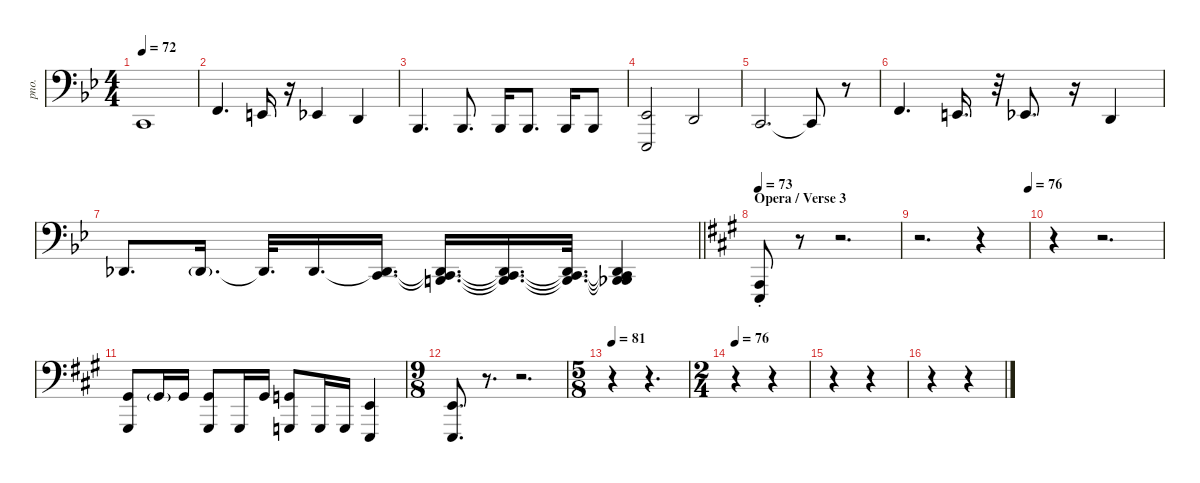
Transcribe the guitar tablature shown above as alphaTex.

\defaultSystemsLayout 4
\hideDynamics
\bracketExtendMode nobrackets
\otherSystemsTrackNameOrientation horizontal
\track ("Piano Bass notes" "pno.") {instrument acousticgrandpiano}
\staff {score}
\tuning (A2 E2 B1 G1 D1 A0 E0)
\ts (4 4)
\tempo 72
\clef f4
\ks bb
10.5{acc forcenatural}.1{dy f beam Up} |
10.4{acc forcenatural}.4{d beam Up} 9.4{acc forcenatural}.16{beam Up} r.16{beam Up} 8.4{acc b}.4{beam Up} 7.4{acc forcenatural}.4{beam Up} |
8.5{acc b}.4{d beam Up} 8.5{acc b}.8{d beam Up} 8.5{acc b}.16{beam Up} 8.5{acc b}.8{d beam Up} 8.5{acc b}.16{beam Up} 8.5{acc b}.8{beam Up} |
(8.4{acc b} 6.6{acc b}).2{beam Up} 7.4{acc forcenatural}.2{beam Up} |
10.5{acc forcenatural}.2{d beam Up} 10.5{t acc forcenatural}.8{beam Up} r.8{beam Up} |
10.4{acc forcenatural}.4{d beam Up} 9.4{acc forcenatural}.16{d beam Up} r.32{beam Up} 8.4{acc b}.8{d beam Up} r.16{beam Up} 7.4{acc forcenatural}.4{beam Up} |
\barLineRight lightlight
11.5{acc b}.8{d beam Up} 11.5{g acc b}.16{d dy mf beam Up} 11.5{t acc b}.32{d dy f beam Up} 6.4{acc b}.16{d beam Up} (10.5{acc forcenatural} 6.4{t acc b}).16{d beam Up} (6.4{t acc b} 10.5{t acc forcenatural} 14.6{acc forcenatural}).16{d beam Up} (6.4{t acc b} 10.5{t acc forcenatural} 14.6{t acc forcenatural}).16{d dy mf beam Up} (6.4{t acc b} 10.5{t acc forcenatural} 14.6{t acc forcenatural}).32{d dy f beam Up} (6.4{t acc b} 10.5{t acc forcenatural} 14.6{t acc forcenatural} 18.7{acc b}).4{beam Up} |
\section ("" "Opera / Verse 3")
\tempo 73
\ks a
(7.5{st acc forcenatural} 7.6{st acc forcenatural}).8{beam Up} r.8{beam Up} r.2{d beam Up} |
\tempo (76 1)
r.2{d beam Down} r.4{beam Down} |
r.4{beam Down} r.2{d beam Down} |
(9.3{acc #} 6.5{acc #}).8{beam Up} 9.3{g acc #}.16{dy mf beam Up} 9.3{acc #}.16{dy f beam Up} (9.3{acc #} 6.5{acc #}).8{beam Up} 6.5{acc #}.16{beam Up} 9.3{acc #}.16{beam Up} (8.3{acc forcenatural} 5.5{acc forcenatural}).8{beam Up} 5.5{acc forcenatural}.16{beam Up} 5.5{acc forcenatural}.16{beam Up} (9.4{acc forcenatural} 7.6{acc forcenatural}).4{beam Up} |
\ts (9 8)
\beaming (8 3 3 3)
(9.4{acc forcenatural} 7.6{acc forcenatural}).8{d dy mp beam Up} r.8{d beam Up} r.2{d beam Up} |
\ts (5 8)
\beaming (8 3 2)
\tempo 81
r.4{beam Down} r.4{d beam Down} |
\ts (2 4)
\beaming (8 2 2)
\tempo 76
r.4{beam Down} r.4{beam Down} |
r.4{beam Down} r.4{beam Down} |
r.4{beam Down} r.4{beam Down}
